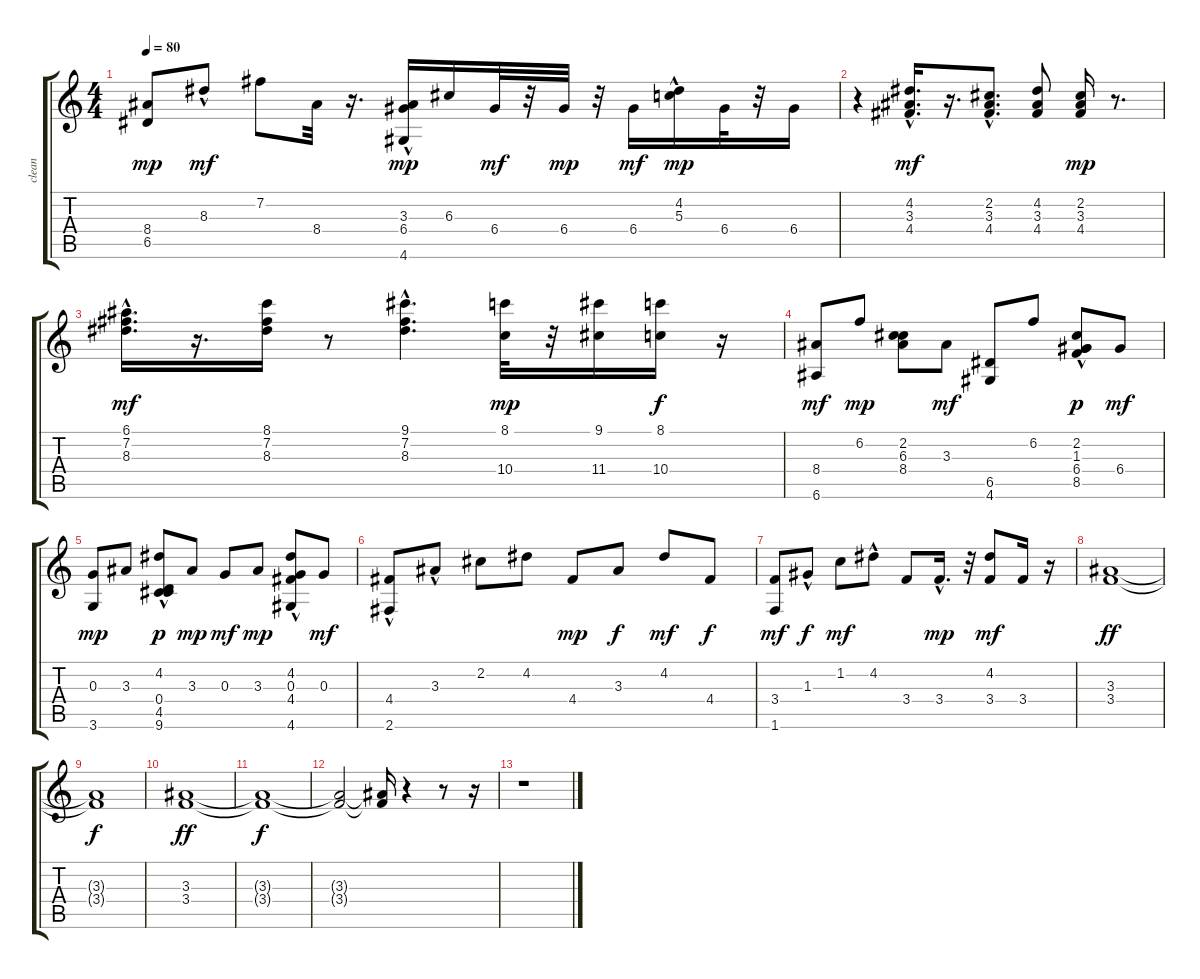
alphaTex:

\track ("clean" "clean") {instrument electricguitarclean}
\staff {score tabs}
\tuning (E4 B3 G3 D3 A2 E2) {hide}
\ts (4 4)
\tempo 80
\clef g2
\ks c
(8.4 6.5).8{dy mp} 8.3{hac}.8{dy mf} 7.2.8 8.4.32 r.16{d} (3.3{hac} 6.4 4.6{hac}).16{dy mp} 6.3.16 6.4.32{dy mf} r.32 6.4.32{dy mp} r.32 6.4.16{dy mf} (4.2{hac} 5.3).16{dy mp} 6.4.32 r.32 6.4.16 |
r.4 (4.2{hac} 3.3 4.4).16{d dy mf} r.16{d} (2.2{hac} 3.3{hac} 4.4{hac}).8{d} (4.2 3.3 4.4).8 (2.2 3.3 4.4).16{dy mp} r.8{d} |
(6.1{hac} 7.2 8.3).16{d dy mf} r.16{d} (8.1 7.2 8.3).16 r.8 (9.1{hac} 7.2{hac} 8.3{hac}).4{d} (8.1 10.4).32{dy mp} r.32 (9.1 11.4).16 (8.1 10.4).16{dy f} r.16 |
(8.4 6.6).8{dy mf} 6.2.8{dy mp} (2.2 6.3 8.4).8 3.3.8{dy mf} (6.5 4.6).8 6.2.8 (2.2 1.3 6.4 8.5{hac}).8{dy p} 6.4.8{dy mf} |
(0.3 3.6).8{dy mp} 3.3.8 (4.2 0.4 4.5 9.6{hac}).8{dy p} 3.3.8{dy mp} 0.3.8{dy mf} 3.3.8{dy mp} (4.2 0.3 4.4{hac} 4.6{hac}).8 0.3.8{dy mf} |
(4.4{hac} 2.6).8 3.3{hac}.8 2.2.8 4.2.8 4.4.8{dy mp} 3.3.8{dy f} 4.2.8{dy mf} 4.4.8{dy f} |
(3.4 1.6).8{dy mf} 1.3{hac}.8{dy f} 1.2.8{dy mf} 4.2{hac}.8 3.4.8 3.4{hac}.16{d dy mp} r.32 (4.2 3.4).8{dy mf} 3.4.16 r.16 |
(3.3 3.4).1{dy ff} |
(3.3{t} 3.4{t}).1{dy f} |
(3.3 3.4).1{dy ff} |
(3.3{t} 3.4{t}).1{dy f} |
(3.3{t} 3.4{t}).2 (3.3{t} 3.4{t}).16 r.4 r.8 r.16 |
r.1
